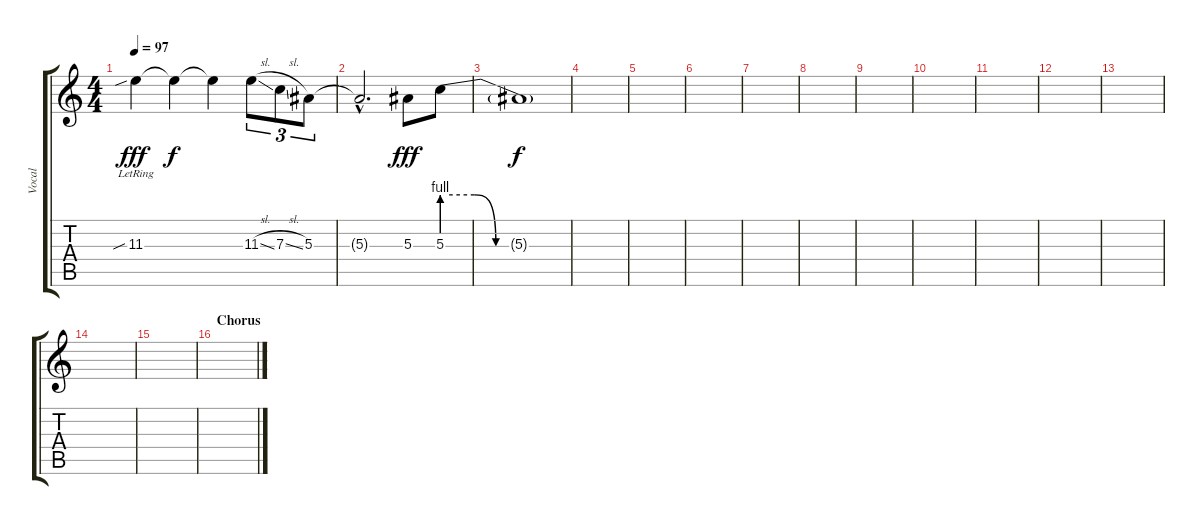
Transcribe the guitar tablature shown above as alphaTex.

\track ("Vocal" "Vocal") {instrument electricbasspick}
\staff {score tabs}
\tuning (D4 A3 F3 C3 G2 C2) {hide}
\ts (4 4)
\tempo 97
\clef g2
\ks c
11.3{sib lr}.4{dy fff} 11.3{t}.4{dy f} 11.3{t}.4 11.3{sl}.8{tu (3 2)} 7.3{sl}.8{tu (3 2)} 5.3.8{tu (3 2)} |
5.3{hac t}.2{d} 5.3.8{dy fff} 5.3{be (custom 0 4 15 4 25 0 60 0)}.8 |
5.3{t}.1{dy f} |
|
|
|
|
|
|
|
|
|
|
|
|
\section ("" "Chorus")
